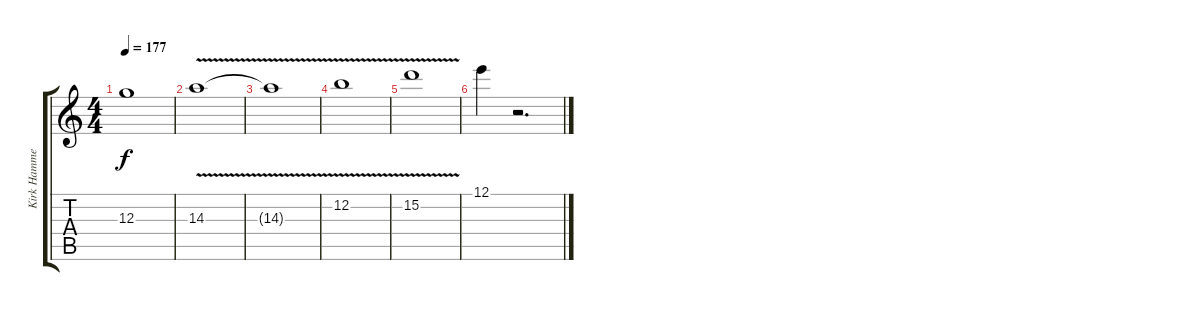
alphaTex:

\track ("Kirk Hammett Lead" "Kirk Hamme") {instrument overdrivenguitar}
\staff {score tabs}
\tuning (E4 B3 G3 D3 A2 E2) {hide}
\ts (4 4)
\tempo 177
\clef g2
\ks c
12.3{t}.1{dy f} |
14.3{v}.1 |
14.3{t}.1 |
12.2{v}.1 |
15.2{v}.1 |
12.1.4 r.2{d}
